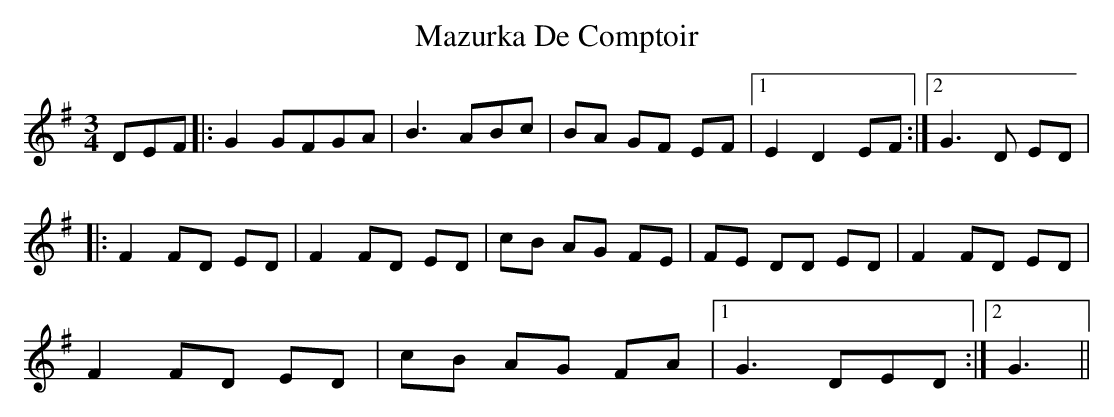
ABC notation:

X:1
T:Mazurka De Comptoir
L:1/8
M:3/4
K:G major
DEF |: G2 GFGA |B3 ABc | BA GF EF |1 E2 D2 EF :|2 G3D ED |
|: F2 FD ED | F2 FD ED | cB AG FE | FE DD ED | F2 FD ED |
F2 FD ED | cB AG FA |1 G3 DED :|2 G3 ||
